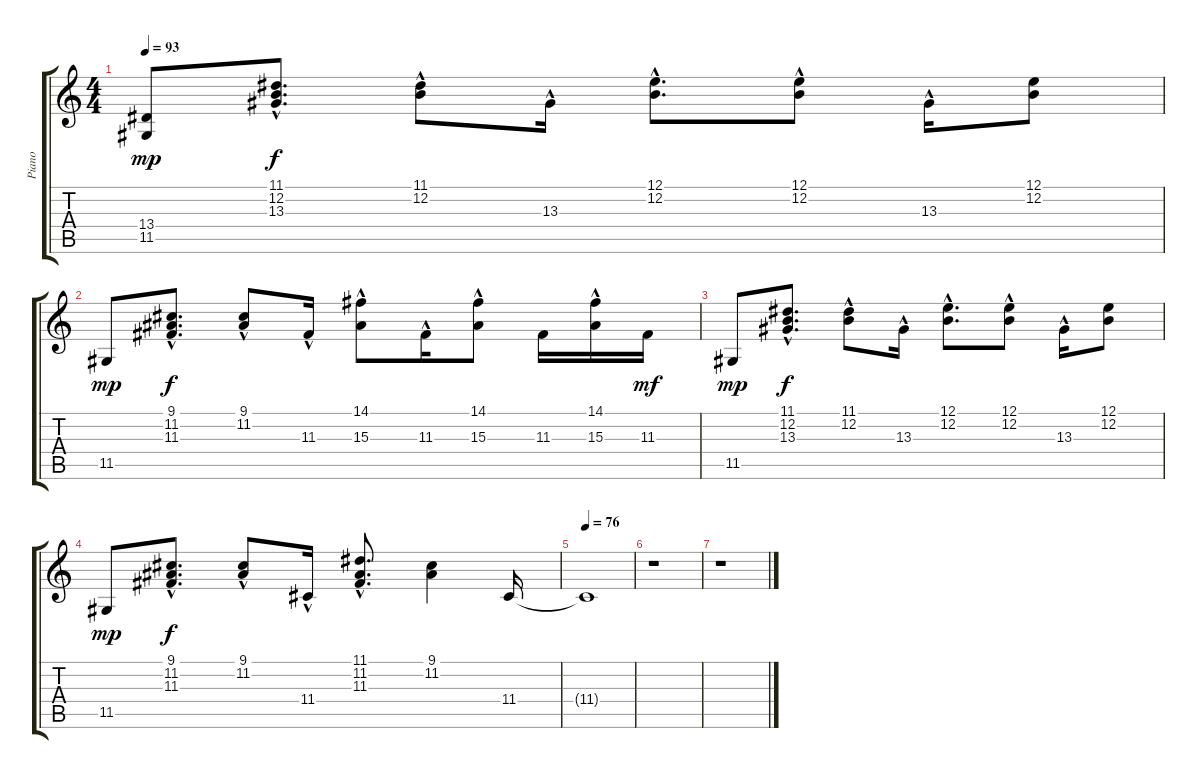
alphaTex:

\track ("Piano" "Piano") {instrument acousticgrandpiano}
\staff {score tabs}
\tuning (E4 B3 G3 D3 A2 E2) {hide}
\ts (4 4)
\tempo 93
\clef g2
\ks c
(13.4 11.5).8{dy mp} (11.1{hac} 12.2{hac} 13.3).8{d dy f} (11.1{hac} 12.2{hac}).8 13.3{hac}.16 (12.1{hac} 12.2{hac}).8{d} (12.1{hac} 12.2{hac}).8 13.3{hac}.16 (12.1 12.2).8 |
11.5.8{dy mp} (9.1{hac} 11.2{hac} 11.3).8{d dy f} (9.1{hac} 11.2{hac}).8 11.3{hac}.16 (14.1{hac} 15.3{hac}).8 11.3{hac}.16 (14.1{hac} 15.3{hac}).8 11.3.16 (14.1{hac} 15.3{hac}).16 11.3.16{dy mf} |
11.5.8{dy mp} (11.1{hac} 12.2{hac} 13.3).8{d dy f} (11.1{hac} 12.2{hac}).8 13.3{hac}.16 (12.1{hac} 12.2{hac}).8{d} (12.1{hac} 12.2{hac}).8 13.3{hac}.16 (12.1 12.2).8 |
11.5.8{dy mp} (9.1{hac} 11.2{hac} 11.3).8{d dy f} (9.1{hac} 11.2{hac}).8 11.4{hac}.16 (11.1{hac} 11.2{hac} 11.3{hac}).8{d} (9.1 11.2).4 11.4.16 |
\tempo 76
11.4{t}.1 |
r.1 |
r.1
